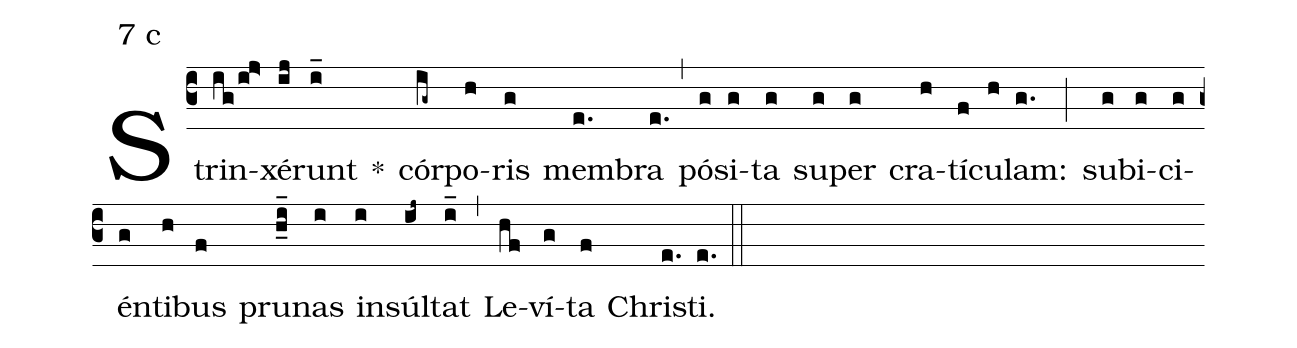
mode:7 c;
%%
(c3) Strin(ig/ij>)xé(ij)runt(i_) *() cór(ig~)po(h)ris(g) mem(e.)bra(e.) (,) pó(g)si(g)ta(g) su(g)per(g) cra(h)tí(f)cu(h)lam:(g.) (;) su(g)bi(g)ci(g)én(g)ti(h)bus(f) pru(h_i_)nas(i) in(i)súl(ij~)tat(i_) (,) Le(hf)ví(g)ta(f) Chri(e.)sti.(e.)  (::)
